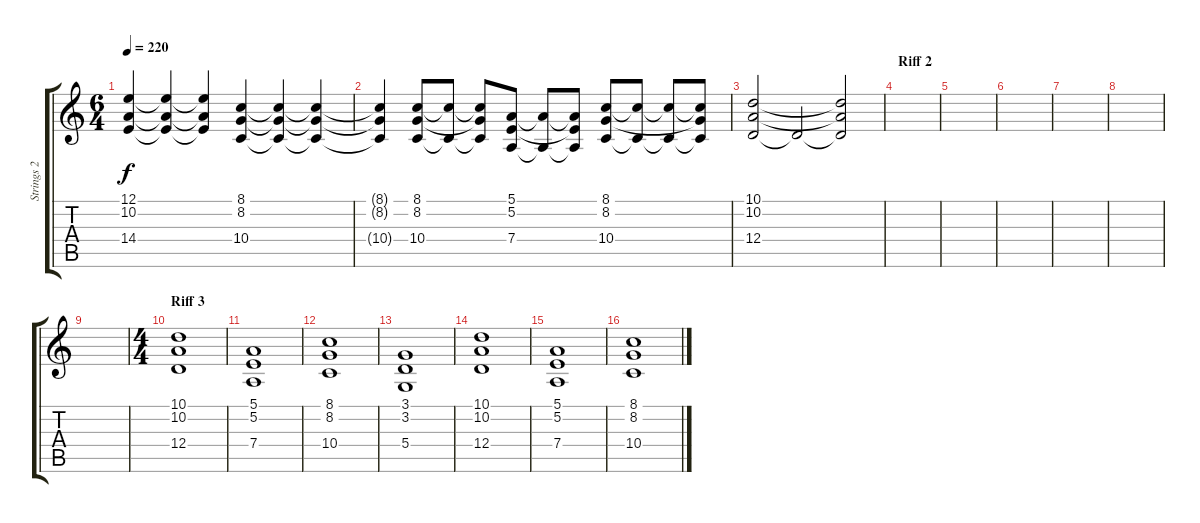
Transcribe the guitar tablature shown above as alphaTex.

\track ("Strings 2" "Strings 2") {instrument stringensemble2}
\staff {score tabs}
\tuning (E4 B3 G3 D3 A2 E2) {hide}
\ts (6 4)
\tempo 220
\clef g2
\ks c
(12.1{t} 10.2{t} 14.4{t}).4{dy f} (12.1{t} 10.2{t} 14.4{t}).4 (12.1{t} 10.2{t} 14.4{t}).4 (8.1 8.2 10.4).4 (8.1{t} 8.2{t} 10.4{t}).4 (8.1{t} 8.2{t} 10.4{t}).4 |
(8.1{t} 8.2{t} 10.4{t}).4 (8.1 8.2 10.4).8 (8.1{t} 10.4{t}).8 (8.1{t} 8.2{t} 10.4{t}).8 (5.1 5.2 7.4).8 (5.1{t} 7.4{t}).8 (5.1{t} 5.2{t} 7.4{t}).8 (8.1 8.2 10.4).8 (8.1{t} 10.4{t}).8 (8.1{t} 10.4{t}).8 (8.1{t} 8.2{t} 10.4{t}).8 |
(10.1 10.2 12.4).2 12.4{t}.2 (10.1{t} 10.2{t} 12.4{t}).2 |
\section ("" "Riff 2")
|
|
|
|
|
|
\ts (4 4)
\section ("" "Riff 3")
(10.1 10.2 12.4).1 |
(5.1 5.2 7.4).1 |
(8.1 8.2 10.4).1 |
(3.1 3.2 5.4).1 |
(10.1 10.2 12.4).1 |
(5.1 5.2 7.4).1 |
(8.1 8.2 10.4).1
